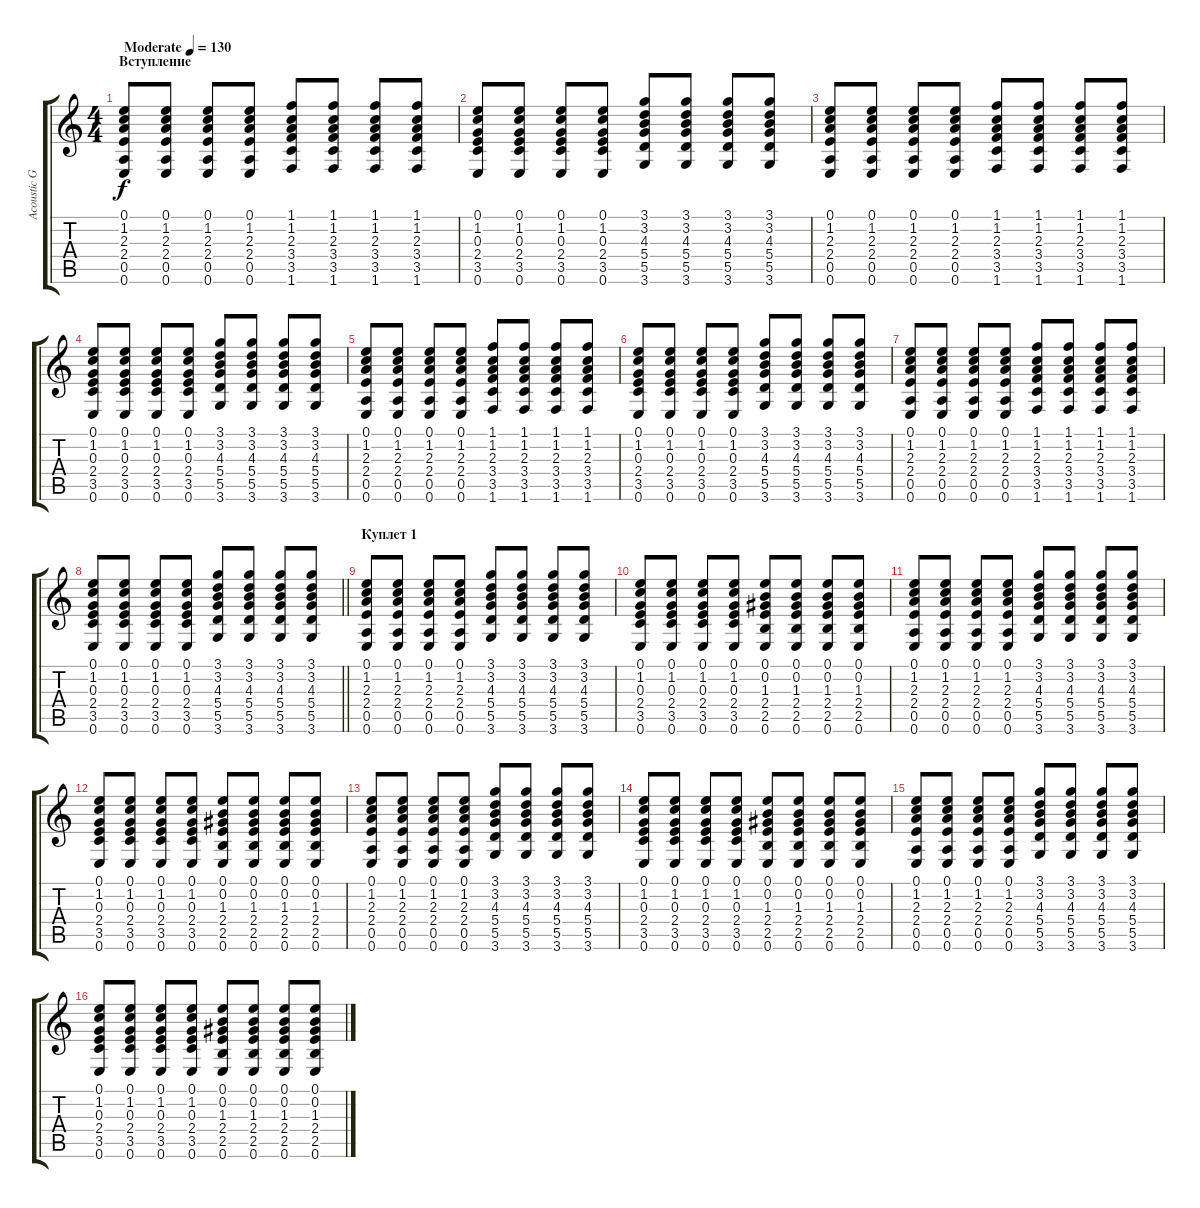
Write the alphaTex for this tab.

\track ("Acoustic Guitar" "Acoustic G") {instrument acousticguitarnylon}
\staff {score tabs}
\tuning (E4 B3 G3 D3 A2 E2) {hide}
\ts (4 4)
\section ("" "Вступление")
\tempo (130 "Moderate")
\clef g2
\ks c
(0.1 1.2 2.3 2.4 0.5 0.6).8{dy f instrument acousticguitarnylon} (0.1 1.2 2.3 2.4 0.5 0.6).8 (0.1 1.2 2.3 2.4 0.5 0.6).8 (0.1 1.2 2.3 2.4 0.5 0.6).8 (1.1 1.2 2.3 3.4 3.5 1.6).8 (1.1 1.2 2.3 3.4 3.5 1.6).8 (1.1 1.2 2.3 3.4 3.5 1.6).8 (1.1 1.2 2.3 3.4 3.5 1.6).8 |
(0.1 1.2 0.3 2.4 3.5 0.6).8 (0.1 1.2 0.3 2.4 3.5 0.6).8 (0.1 1.2 0.3 2.4 3.5 0.6).8 (0.1 1.2 0.3 2.4 3.5 0.6).8 (3.1 3.2 4.3 5.4 5.5 3.6).8 (3.1 3.2 4.3 5.4 5.5 3.6).8 (3.1 3.2 4.3 5.4 5.5 3.6).8 (3.1 3.2 4.3 5.4 5.5 3.6).8 |
(0.1 1.2 2.3 2.4 0.5 0.6).8 (0.1 1.2 2.3 2.4 0.5 0.6).8 (0.1 1.2 2.3 2.4 0.5 0.6).8 (0.1 1.2 2.3 2.4 0.5 0.6).8 (1.1 1.2 2.3 3.4 3.5 1.6).8 (1.1 1.2 2.3 3.4 3.5 1.6).8 (1.1 1.2 2.3 3.4 3.5 1.6).8 (1.1 1.2 2.3 3.4 3.5 1.6).8 |
(0.1 1.2 0.3 2.4 3.5 0.6).8 (0.1 1.2 0.3 2.4 3.5 0.6).8 (0.1 1.2 0.3 2.4 3.5 0.6).8 (0.1 1.2 0.3 2.4 3.5 0.6).8 (3.1 3.2 4.3 5.4 5.5 3.6).8 (3.1 3.2 4.3 5.4 5.5 3.6).8 (3.1 3.2 4.3 5.4 5.5 3.6).8 (3.1 3.2 4.3 5.4 5.5 3.6).8 |
(0.1 1.2 2.3 2.4 0.5 0.6).8 (0.1 1.2 2.3 2.4 0.5 0.6).8 (0.1 1.2 2.3 2.4 0.5 0.6).8 (0.1 1.2 2.3 2.4 0.5 0.6).8 (1.1 1.2 2.3 3.4 3.5 1.6).8 (1.1 1.2 2.3 3.4 3.5 1.6).8 (1.1 1.2 2.3 3.4 3.5 1.6).8 (1.1 1.2 2.3 3.4 3.5 1.6).8 |
(0.1 1.2 0.3 2.4 3.5 0.6).8 (0.1 1.2 0.3 2.4 3.5 0.6).8 (0.1 1.2 0.3 2.4 3.5 0.6).8 (0.1 1.2 0.3 2.4 3.5 0.6).8 (3.1 3.2 4.3 5.4 5.5 3.6).8 (3.1 3.2 4.3 5.4 5.5 3.6).8 (3.1 3.2 4.3 5.4 5.5 3.6).8 (3.1 3.2 4.3 5.4 5.5 3.6).8 |
(0.1 1.2 2.3 2.4 0.5 0.6).8 (0.1 1.2 2.3 2.4 0.5 0.6).8 (0.1 1.2 2.3 2.4 0.5 0.6).8 (0.1 1.2 2.3 2.4 0.5 0.6).8 (1.1 1.2 2.3 3.4 3.5 1.6).8 (1.1 1.2 2.3 3.4 3.5 1.6).8 (1.1 1.2 2.3 3.4 3.5 1.6).8 (1.1 1.2 2.3 3.4 3.5 1.6).8 |
\barLineRight lightlight
(0.1 1.2 0.3 2.4 3.5 0.6).8 (0.1 1.2 0.3 2.4 3.5 0.6).8 (0.1 1.2 0.3 2.4 3.5 0.6).8 (0.1 1.2 0.3 2.4 3.5 0.6).8 (3.1 3.2 4.3 5.4 5.5 3.6).8 (3.1 3.2 4.3 5.4 5.5 3.6).8 (3.1 3.2 4.3 5.4 5.5 3.6).8 (3.1 3.2 4.3 5.4 5.5 3.6).8 |
\section ("" "Куплет 1")
(0.1 1.2 2.3 2.4 0.5 0.6).8 (0.1 1.2 2.3 2.4 0.5 0.6).8 (0.1 1.2 2.3 2.4 0.5 0.6).8 (0.1 1.2 2.3 2.4 0.5 0.6).8 (3.1 3.2 4.3 5.4 5.5 3.6).8 (3.1 3.2 4.3 5.4 5.5 3.6).8 (3.1 3.2 4.3 5.4 5.5 3.6).8 (3.1 3.2 4.3 5.4 5.5 3.6).8 |
(0.1 1.2 0.3 2.4 3.5 0.6).8 (0.1 1.2 0.3 2.4 3.5 0.6).8 (0.1 1.2 0.3 2.4 3.5 0.6).8 (0.1 1.2 0.3 2.4 3.5 0.6).8 (0.1 0.2 1.3 2.4 2.5 0.6).8 (0.1 0.2 1.3 2.4 2.5 0.6).8 (0.1 0.2 1.3 2.4 2.5 0.6).8 (0.1 0.2 1.3 2.4 2.5 0.6).8 |
(0.1 1.2 2.3 2.4 0.5 0.6).8 (0.1 1.2 2.3 2.4 0.5 0.6).8 (0.1 1.2 2.3 2.4 0.5 0.6).8 (0.1 1.2 2.3 2.4 0.5 0.6).8 (3.1 3.2 4.3 5.4 5.5 3.6).8 (3.1 3.2 4.3 5.4 5.5 3.6).8 (3.1 3.2 4.3 5.4 5.5 3.6).8 (3.1 3.2 4.3 5.4 5.5 3.6).8 |
(0.1 1.2 0.3 2.4 3.5 0.6).8 (0.1 1.2 0.3 2.4 3.5 0.6).8 (0.1 1.2 0.3 2.4 3.5 0.6).8 (0.1 1.2 0.3 2.4 3.5 0.6).8 (0.1 0.2 1.3 2.4 2.5 0.6).8 (0.1 0.2 1.3 2.4 2.5 0.6).8 (0.1 0.2 1.3 2.4 2.5 0.6).8 (0.1 0.2 1.3 2.4 2.5 0.6).8 |
(0.1 1.2 2.3 2.4 0.5 0.6).8 (0.1 1.2 2.3 2.4 0.5 0.6).8 (0.1 1.2 2.3 2.4 0.5 0.6).8 (0.1 1.2 2.3 2.4 0.5 0.6).8 (3.1 3.2 4.3 5.4 5.5 3.6).8 (3.1 3.2 4.3 5.4 5.5 3.6).8 (3.1 3.2 4.3 5.4 5.5 3.6).8 (3.1 3.2 4.3 5.4 5.5 3.6).8 |
(0.1 1.2 0.3 2.4 3.5 0.6).8 (0.1 1.2 0.3 2.4 3.5 0.6).8 (0.1 1.2 0.3 2.4 3.5 0.6).8 (0.1 1.2 0.3 2.4 3.5 0.6).8 (0.1 0.2 1.3 2.4 2.5 0.6).8 (0.1 0.2 1.3 2.4 2.5 0.6).8 (0.1 0.2 1.3 2.4 2.5 0.6).8 (0.1 0.2 1.3 2.4 2.5 0.6).8 |
(0.1 1.2 2.3 2.4 0.5 0.6).8 (0.1 1.2 2.3 2.4 0.5 0.6).8 (0.1 1.2 2.3 2.4 0.5 0.6).8 (0.1 1.2 2.3 2.4 0.5 0.6).8 (3.1 3.2 4.3 5.4 5.5 3.6).8 (3.1 3.2 4.3 5.4 5.5 3.6).8 (3.1 3.2 4.3 5.4 5.5 3.6).8 (3.1 3.2 4.3 5.4 5.5 3.6).8 |
(0.1 1.2 0.3 2.4 3.5 0.6).8 (0.1 1.2 0.3 2.4 3.5 0.6).8 (0.1 1.2 0.3 2.4 3.5 0.6).8 (0.1 1.2 0.3 2.4 3.5 0.6).8 (0.1 0.2 1.3 2.4 2.5 0.6).8 (0.1 0.2 1.3 2.4 2.5 0.6).8 (0.1 0.2 1.3 2.4 2.5 0.6).8 (0.1 0.2 1.3 2.4 2.5 0.6).8
